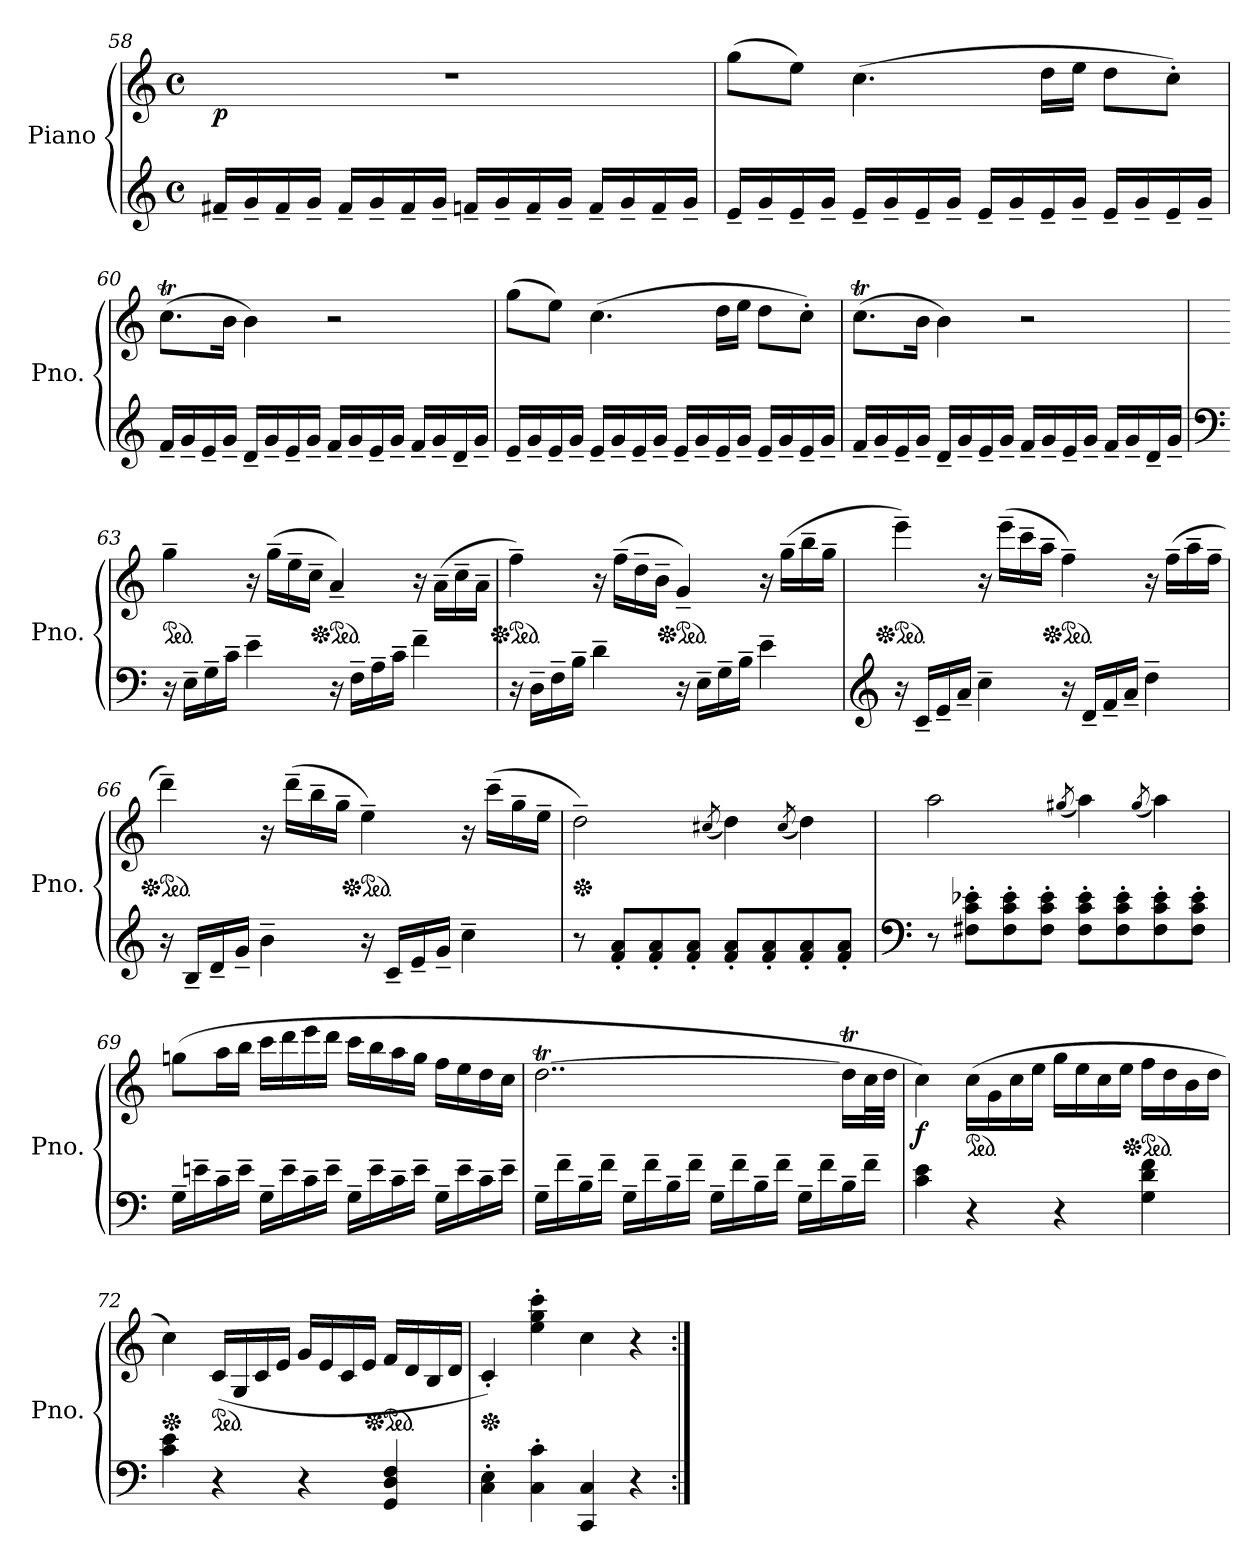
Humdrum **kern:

**kern	**kern	**dynam
*part1	*part1	*part1
*staff2	*staff1	*staff1/2
*I"Piano	*	*
*I'Pno.	*	*
!!LO:LB:g=z
*clefG2	*clefG2	*
*k[]	*k[]	*
*M4/4	*M4/4	*
*met(c)	*met(c)	*
=58	=58	=58
!	!	!LO:DY:b
16f#X~/LL	1r	p
16g~/	.	.
16f#~/	.	.
16g~/JJ	.	.
16f#~/LL	.	.
16g~/	.	.
16f#~/	.	.
16g~/JJ	.	.
16fn~/LL	.	.
16g~/	.	.
16f~/	.	.
16g~/JJ	.	.
16f~/LL	.	.
16g~/	.	.
16f~/	.	.
16g~/JJ	.	.
=59	=59	=59
16e~/LL	(8gg\L	.
16g~/	.	.
16e~/	8ee\J)	.
16g~/JJ	.	.
16e~/LL	(4.cc\	.
16g~/	.	.
16e~/	.	.
16g~/JJ	.	.
16e~/LL	.	.
16g~/	.	.
16e~/	16dd\LL	.
16g~/JJ	16ee\JJ	.
16e~/LL	8dd\L	.
16g~/	.	.
16e~/	8cc'\J)	.
16g~/JJ	.	.
=60	=60	=60
16f~/LL	(8.ccT\L	.
16g~/	.	.
16e~/	.	.
16g~/JJ	16b\Jk	.
16d~/LL	4b\)	.
16g~/	.	.
16e~/	.	.
16g~/JJ	.	.
16f~/LL	2r	.
16g~/	.	.
16e~/	.	.
16g~/JJ	.	.
16f~/LL	.	.
16g~/	.	.
16d~/	.	.
16g~/JJ	.	.
!!LO:LB:g=z
=61	=61	=61
16e~/LL	(8gg\L	.
16g~/	.	.
16e~/	8ee\J)	.
16g~/JJ	.	.
16e~/LL	(4.cc\	.
16g~/	.	.
16e~/	.	.
16g~/JJ	.	.
16e~/LL	.	.
16g~/	.	.
16e~/	16dd\LL	.
16g~/JJ	16ee\JJ	.
16e~/LL	8dd\L	.
16g~/	.	.
16e~/	8cc'\J)	.
16g~/JJ	.	.
=62	=62	=62
16f~/LL	(8.ccT\L	.
16g~/	.	.
16e~/	.	.
16g~/JJ	16b\Jk	.
16d~/LL	4b\)	.
16g~/	.	.
16e~/	.	.
16g~/JJ	.	.
16f~/LL	2r	.
16g~/	.	.
16e~/	.	.
16g~/JJ	.	.
16f~/LL	.	.
16g~/	.	.
16d~/	.	.
16g~/JJ	.	.
=63	=63	=63
*clefF4	*	*
*	*ped	*
16r	4gg~\	.
16E~\LL	.	.
16G~\	.	.
16c~\JJ	.	.
4e~\	16r	.
.	(16gg~\LL	.
.	16ee~\	.
.	16cc~\JJ	.
*	*Xped	*
*	*ped	*
16r	4a~/)	.
16F~\LL	.	.
16A~\	.	.
16c~\JJ	.	.
4f~\	16r	.
.	(16a~\LL	.
.	16cc~\	.
.	16a~\JJ	.
!!LO:LB:g=z
=64	=64	=64
*	*Xped	*
*	*ped	*
16r	4ff~\)	.
16D~\LL	.	.
16F~\	.	.
16B~\JJ	.	.
4d~\	16r	.
.	(16ff~\LL	.
.	16dd~\	.
.	16b~\JJ	.
*	*Xped	*
*	*ped	*
16r	4g~/)	.
16E~\LL	.	.
16G~\	.	.
16B~\JJ	.	.
4e~\	16r	.
.	(16gg~\LL	.
.	16bb~\	.
.	16gg~\JJ	.
=65	=65	=65
*clefG2	*	*
*	*Xped	*
*	*ped	*
16r	4eee~\)	.
16c~/LL	.	.
16e~/	.	.
16a~/JJ	.	.
4cc~\	16r	.
.	(16eee~\LL	.
.	16ccc~\	.
.	16aa~\JJ	.
*	*Xped	*
*	*ped	*
16r	4ff~\)	.
16d~/LL	.	.
16f~/	.	.
16a~/JJ	.	.
4dd~\	16r	.
.	(16ff~\LL	.
.	16aa~\	.
.	16ff~\JJ	.
=66	=66	=66
*	*Xped	*
*	*ped	*
16r	4ddd~\)	.
16B~/LL	.	.
16d~/	.	.
16g~/JJ	.	.
4b~\	16r	.
.	(16ddd~\LL	.
.	16bb~\	.
.	16gg~\JJ	.
*	*Xped	*
*	*ped	*
16r	4ee~\)	.
16c~/LL	.	.
16e~/	.	.
16g~/JJ	.	.
4cc~\	16r	.
.	(16ccc~\LL	.
.	16gg~\	.
.	16ee~\JJ	.
!!LO:PB:g=z
=67	=67	=67
*	*Xped	*
8r	2dd~\)	.
8f/' 8a/'L	.	.
8f/' 8a/'	.	.
8f/' 8a/'J	.	.
.	(8qcc#X/	.
8f/' 8a/'L	4dd\)	.
8f/' 8a/'	.	.
.	(8qcc#/	.
8f/' 8a/'	4dd\)	.
8f/' 8a/'J	.	.
=68	=68	=68
*clefF4	*	*
8r	2aa\	.
8F#X\' 8c\' 8e-X\'L	.	.
8F#\' 8c\' 8e-\'	.	.
8F#\' 8c\' 8e-\'J	.	.
.	(8qgg#X/	.
8F#\' 8c\' 8e-\'L	4aa\)	.
8F#\' 8c\' 8e-\'	.	.
.	(8qgg#/	.
8F#\' 8c\' 8e-\'	4aa\)	.
8F#\' 8c\' 8e-\'J	.	.
=69	=69	=69
16G~\LL	(8ggn\L	.
16en~\	.	.
16c~\	16aa\L	.
16e~\JJ	16bb\JJ	.
16G~\LL	16ccc\LL	.
16e~\	16ddd\	.
16c~\	16eee\	.
16e~\JJ	16ddd\JJ	.
16G~\LL	16ccc\LL	.
16e~\	16bb\	.
16c~\	16aa\	.
16e~\JJ	16gg\JJ	.
16G~\LL	16ff\LL	.
16e~\	16ee\	.
16c~\	16dd\	.
16e~\JJ	16cc\JJ	.
!!LO:LB:g=z
=70	=70	=70
16G~\LL	[2..ddT\	.
16f~\	.	.
16B~\	.	.
16f~\JJ	.	.
16G~\LL	.	.
16f~\	.	.
16B~\	.	.
16f~\JJ	.	.
16G~\LL	.	.
16f~\	.	.
16B~\	.	.
16f~\JJ	.	.
16G~\LL	.	.
16f~\	.	.
16B~\	16ddT\LL]	.
16f~\JJ	32cc\L	.
.	32dd\JJJ	.
=71	=71	=71
!	!	!LO:DY:b
4c\ 4e\	4cc\)	f
*	*ped	*
4r	(16cc\LL	.
.	16g\	.
.	16cc\	.
.	16ee\JJ	.
4r	16gg\LL	.
.	16ee\	.
.	16cc\	.
.	16ee\JJ	.
*	*Xped	*
*	*ped	*
4G\ 4d\ 4f\	16ff\LL	.
.	16dd\	.
.	16b\	.
.	16dd\JJ	.
=72	=72	=72
*	*Xped	*
4c\ 4e\	4cc\)	.
*	*ped	*
4r	(>16c/LL	.
.	16G/	.
.	16c/	.
.	16e/JJ	.
4r	16g/LL	.
.	16e/	.
.	16c/	.
.	16e/JJ	.
*	*Xped	*
*	*ped	*
4GG/ 4D/ 4F/	16f/LL	.
.	16d/	.
.	16B/	.
.	16d/JJ	.
!!LO:LB:g=z
=73	=73	=73
*	*Xped	*
4C\' 4E\'	4c'/)	.
4C\' 4c\'	4ee\' 4gg\' 4ccc\'	.
4CC/ 4C/	4cc\	.
4r	4r	.
=:|!	=:|!	=:|!
*-	*-	*-
